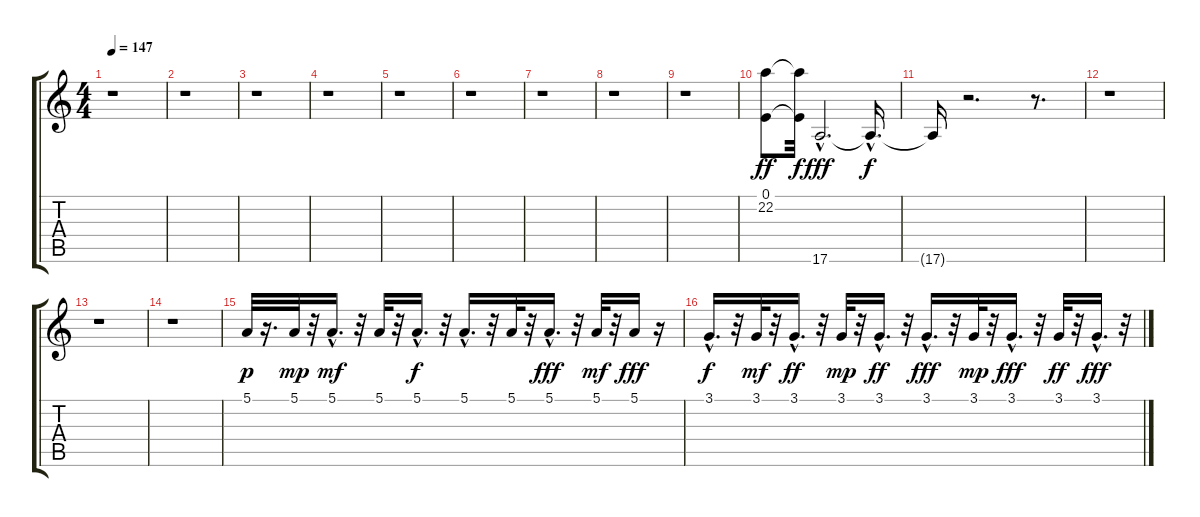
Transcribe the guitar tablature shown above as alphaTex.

\track "" {instrument drawbarorgan}
\staff {score tabs}
\tuning (E4 B3 G3 D3 A2 E2) {hide}
\ts (4 4)
\tempo 147
\clef g2
\ks c
r.1{dy ff} |
r.1 |
r.1 |
r.1 |
r.1 |
r.1 |
r.1 |
r.1 |
r.1 |
(0.1 22.2).8 (0.1{t} 22.2{t}).32{dy f} 17.6{hac}.2{d dy fff} 17.6{hac t}.16{d dy f} |
17.6{t}.16 r.2{d} r.8{d} |
r.1 |
r.1 |
r.1 |
5.1.32{dy p} r.16{d} 5.1.32{dy mp} r.32 5.1{hac}.16{d dy mf} r.32 5.1.32 r.32 5.1{hac}.16{d dy f} r.32 5.1{hac}.16{d} r.32 5.1.32 r.32 5.1{hac}.16{d dy fff} r.32 5.1.32{dy mf} r.32 5.1.16{dy fff} r.16 |
3.1{hac}.16{d dy f} r.32 3.1.32{dy mf} r.32 3.1{hac}.16{d dy ff} r.32 3.1.32{dy mp} r.32 3.1{hac}.16{d dy ff} r.32 3.1{hac}.16{d dy fff} r.32 3.1.32{dy mp} r.32 3.1{hac}.16{d dy fff} r.32 3.1.32{dy ff} r.32 3.1{hac}.16{d dy fff} r.32
